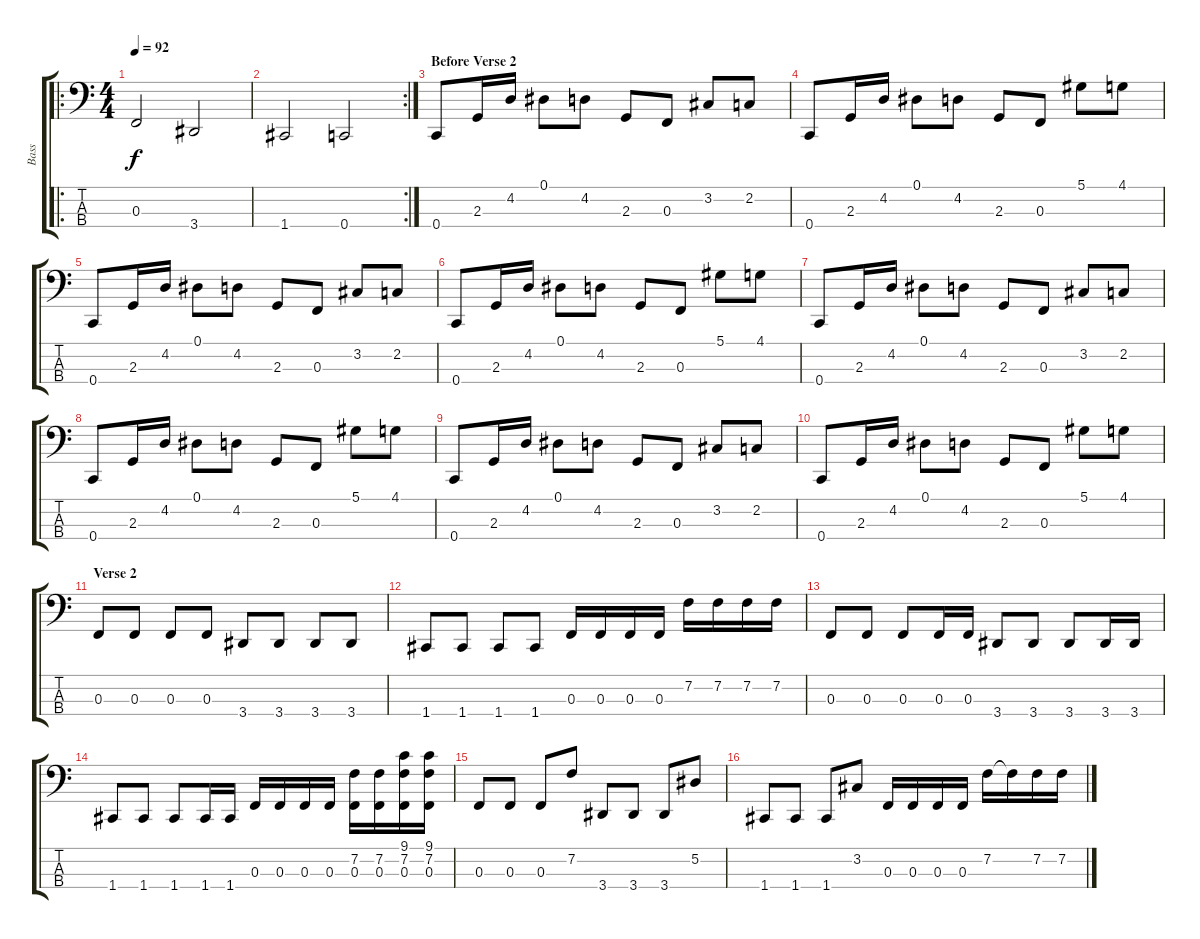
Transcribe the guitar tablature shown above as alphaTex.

\track ("Bass" "Bass") {instrument electricbasspick}
\staff {score tabs}
\tuning (Eb2 Bb1 F1 C1) {hide}
\ro
\ts (4 4)
\tempo 92
\clef f4
\ks c
0.3.2{dy f} 3.4.2 |
\rc 2
1.4.2 0.4.2 |
\section ("" "Before Verse 2")
0.4.8 2.3.16 4.2.16 0.1.8 4.2.8 2.3.8 0.3.8 3.2.8 2.2.8 |
0.4.8 2.3.16 4.2.16 0.1.8 4.2.8 2.3.8 0.3.8 5.1.8 4.1.8 |
0.4.8 2.3.16 4.2.16 0.1.8 4.2.8 2.3.8 0.3.8 3.2.8 2.2.8 |
0.4.8 2.3.16 4.2.16 0.1.8 4.2.8 2.3.8 0.3.8 5.1.8 4.1.8 |
0.4.8 2.3.16 4.2.16 0.1.8 4.2.8 2.3.8 0.3.8 3.2.8 2.2.8 |
0.4.8 2.3.16 4.2.16 0.1.8 4.2.8 2.3.8 0.3.8 5.1.8 4.1.8 |
0.4.8 2.3.16 4.2.16 0.1.8 4.2.8 2.3.8 0.3.8 3.2.8 2.2.8 |
0.4.8 2.3.16 4.2.16 0.1.8 4.2.8 2.3.8 0.3.8 5.1.8 4.1.8 |
\section ("" "Verse 2")
0.3.8 0.3.8 0.3.8 0.3.8 3.4.8 3.4.8 3.4.8 3.4.8 |
1.4.8 1.4.8 1.4.8 1.4.8 0.3.16 0.3.16 0.3.16 0.3.16 7.2.16 7.2.16 7.2.16 7.2.16 |
0.3.8 0.3.8 0.3.8 0.3.16 0.3.16 3.4.8 3.4.8 3.4.8 3.4.16 3.4.16 |
1.4.8 1.4.8 1.4.8 1.4.16 1.4.16 0.3.16 0.3.16 0.3.16 0.3.16 (7.2 0.3).16 (7.2 0.3).16 (9.1 7.2 0.3).16 (9.1 7.2 0.3).16 |
0.3.8 0.3.8 0.3.8 7.2.8 3.4.8 3.4.8 3.4.8 5.2.8 |
1.4.8 1.4.8 1.4.8 3.2.8 0.3.16 0.3.16 0.3.16 0.3.16 7.2.16 7.2{t}.16 7.2.16 7.2.16
